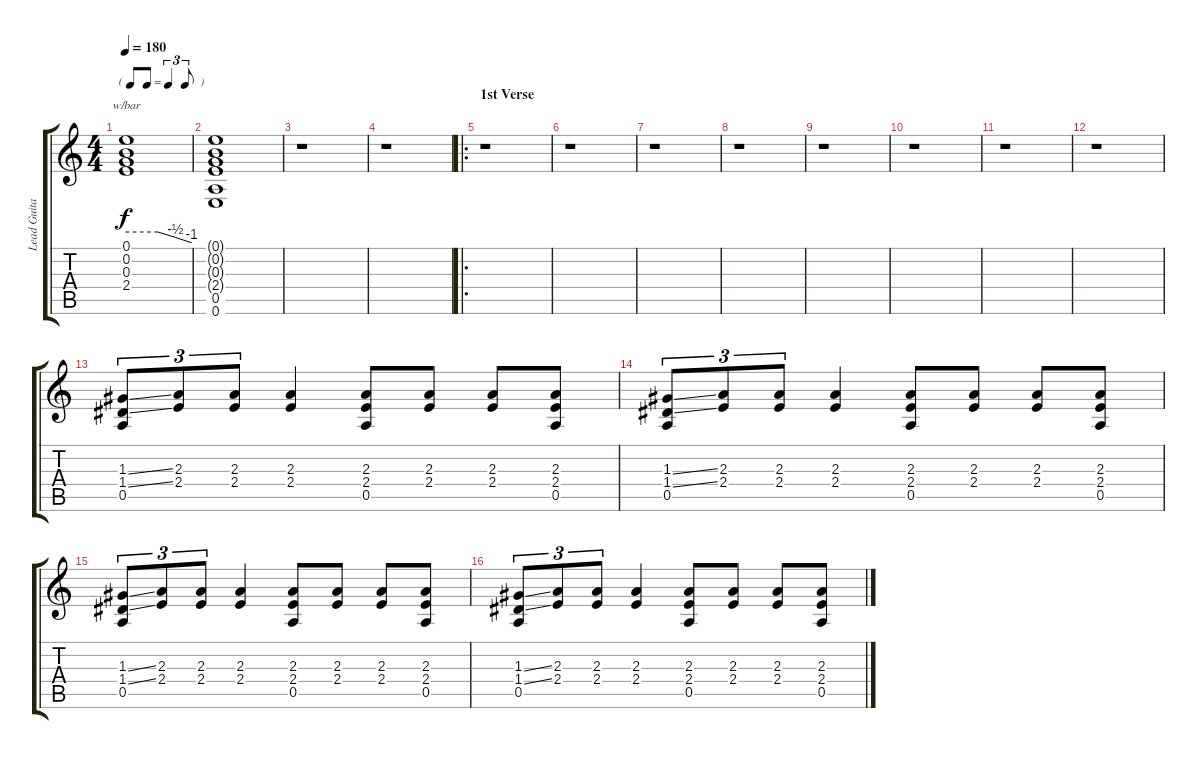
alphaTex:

\track ("Lead Guitar 2" "Lead Guita") {instrument overdrivenguitar}
\staff {score tabs}
\tuning (E4 B3 G3 D3 A2 E2) {hide}
\ts (4 4)
\tf triplet8th
\tempo 180
\clef g2
\ks c
(0.1 0.2 0.3 2.4).1{tbe (custom default 0 0 29 0 45 -2 60 -4) dy f volume 0} |
(0.1{t} 0.2{t} 0.3{t} 2.4{t} 0.5 0.6).1 |
r.1 |
r.1 |
\ro
\section ("" "1st Verse")
r.1 |
r.1 |
r.1 |
r.1 |
r.1 |
r.1 |
r.1 |
r.1 |
(1.3{ss} 1.4{ss} 0.5).8{tu (3 2) volume 10} (2.3 2.4).8{tu (3 2)} (2.3 2.4).8{tu (3 2)} (2.3 2.4).4 (2.3 2.4 0.5).8 (2.3 2.4).8 (2.3 2.4).8 (2.3 2.4 0.5).8 |
(1.3{ss} 1.4{ss} 0.5).8{tu (3 2)} (2.3 2.4).8{tu (3 2)} (2.3 2.4).8{tu (3 2)} (2.3 2.4).4 (2.3 2.4 0.5).8 (2.3 2.4).8 (2.3 2.4).8 (2.3 2.4 0.5).8 |
(1.3{ss} 1.4{ss} 0.5).8{tu (3 2)} (2.3 2.4).8{tu (3 2)} (2.3 2.4).8{tu (3 2)} (2.3 2.4).4 (2.3 2.4 0.5).8 (2.3 2.4).8 (2.3 2.4).8 (2.3 2.4 0.5).8 |
(1.3{ss} 1.4{ss} 0.5).8{tu (3 2)} (2.3 2.4).8{tu (3 2)} (2.3 2.4).8{tu (3 2)} (2.3 2.4).4 (2.3 2.4 0.5).8 (2.3 2.4).8 (2.3 2.4).8 (2.3 2.4 0.5).8
